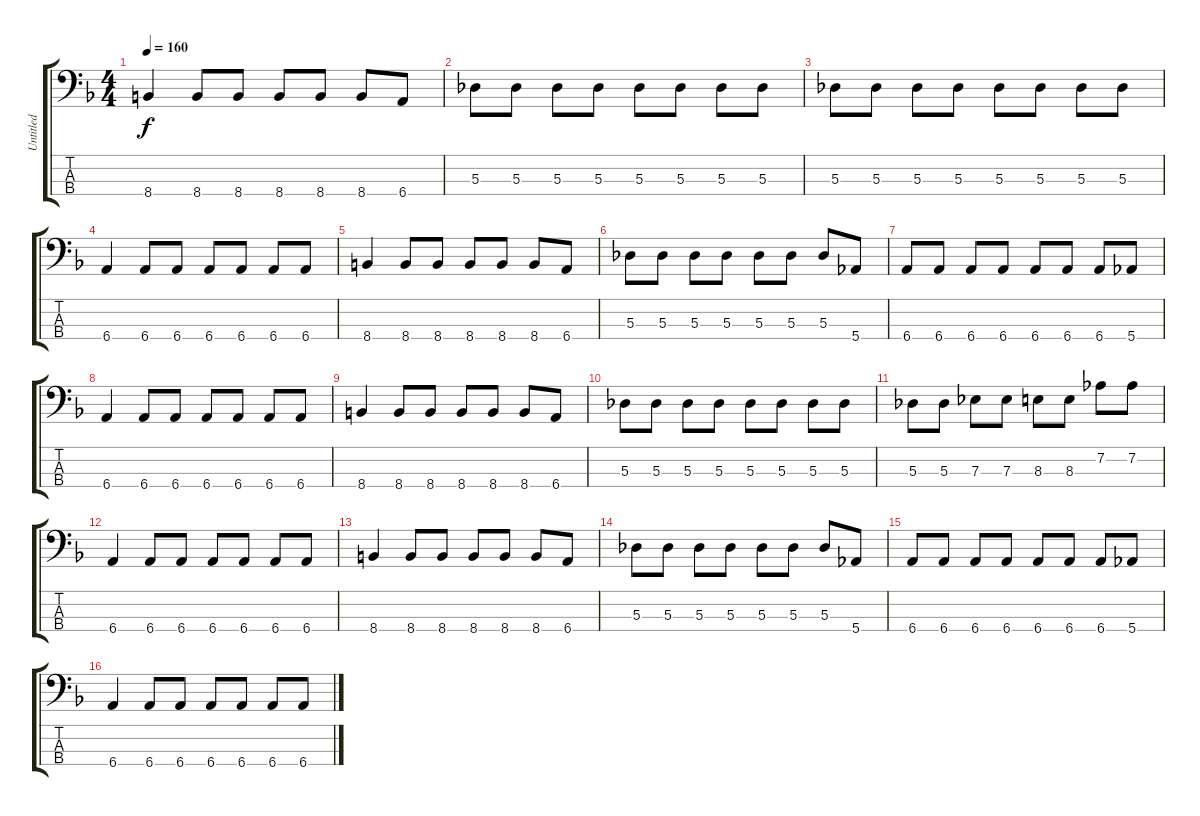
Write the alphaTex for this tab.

\track ("Untitled" "Untitled") {instrument electricbasspick}
\staff {score tabs}
\tuning (Gb2 Db2 Ab1 Eb1) {hide}
\ts (4 4)
\tempo 160
\clef f4
\ks f
8.4.4{dy f} 8.4.8 8.4.8 8.4.8 8.4.8 8.4.8 6.4.8 |
5.3.8 5.3.8 5.3.8 5.3.8 5.3.8 5.3.8 5.3.8 5.3.8 |
5.3.8 5.3.8 5.3.8 5.3.8 5.3.8 5.3.8 5.3.8 5.3.8 |
6.4.4 6.4.8 6.4.8 6.4.8 6.4.8 6.4.8 6.4.8 |
8.4.4 8.4.8 8.4.8 8.4.8 8.4.8 8.4.8 6.4.8 |
5.3.8 5.3.8 5.3.8 5.3.8 5.3.8 5.3.8 5.3.8 5.4.8 |
6.4.8 6.4.8 6.4.8 6.4.8 6.4.8 6.4.8 6.4.8 5.4.8 |
6.4.4 6.4.8 6.4.8 6.4.8 6.4.8 6.4.8 6.4.8 |
8.4.4 8.4.8 8.4.8 8.4.8 8.4.8 8.4.8 6.4.8 |
5.3.8 5.3.8 5.3.8 5.3.8 5.3.8 5.3.8 5.3.8 5.3.8 |
5.3.8 5.3.8 7.3.8 7.3.8 8.3.8 8.3.8 7.2.8 7.2.8 |
6.4.4 6.4.8 6.4.8 6.4.8 6.4.8 6.4.8 6.4.8 |
8.4.4 8.4.8 8.4.8 8.4.8 8.4.8 8.4.8 6.4.8 |
5.3.8 5.3.8 5.3.8 5.3.8 5.3.8 5.3.8 5.3.8 5.4.8 |
6.4.8 6.4.8 6.4.8 6.4.8 6.4.8 6.4.8 6.4.8 5.4.8 |
6.4.4 6.4.8 6.4.8 6.4.8 6.4.8 6.4.8 6.4.8
